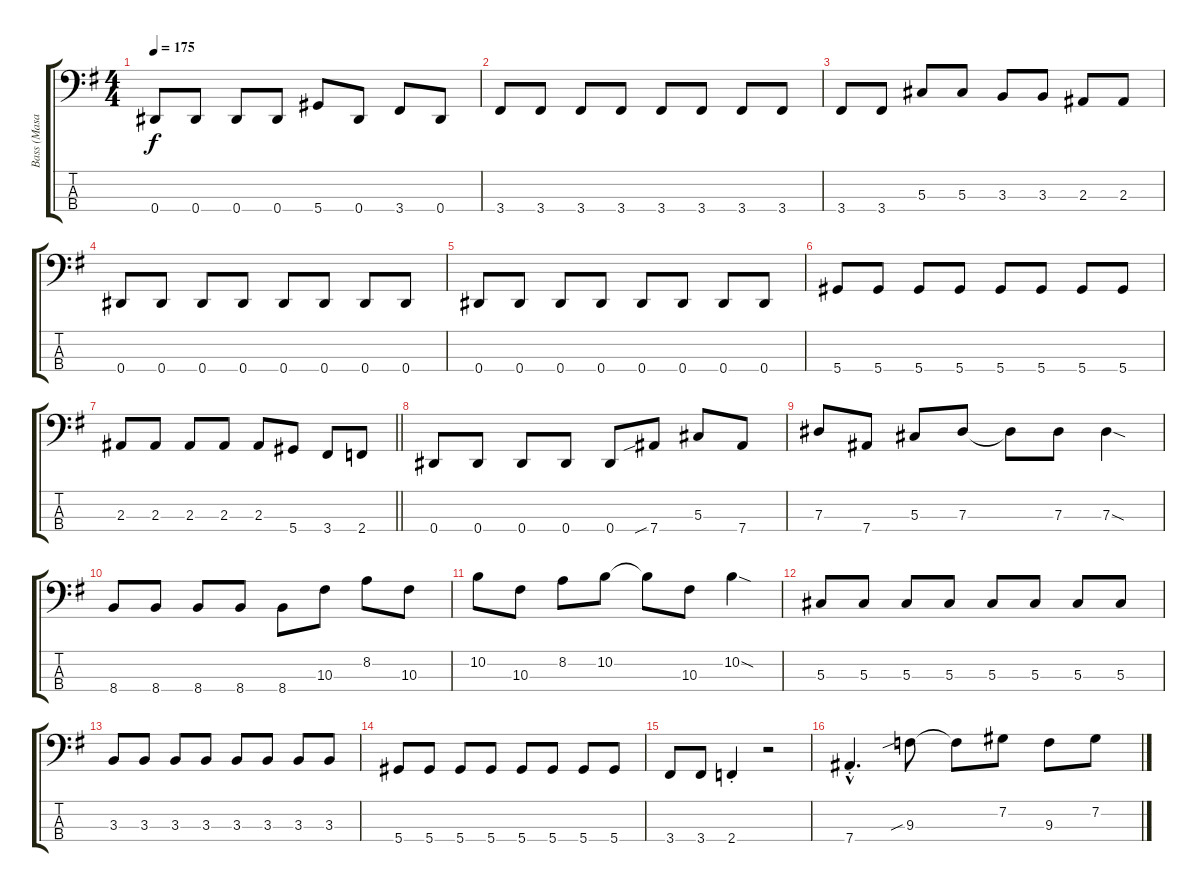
\track ("Bass (Masaki)" "Bass (Masa") {instrument electricbassfinger}
\staff {score tabs}
\tuning (Gb2 Db2 Ab1 Eb1) {hide}
\ts (4 4)
\tempo 175
\clef f4
\ks g
0.4.8{dy f} 0.4.8 0.4.8 0.4.8 5.4.8 0.4.8 3.4.8 0.4.8 |
3.4.8 3.4.8 3.4.8 3.4.8 3.4.8 3.4.8 3.4.8 3.4.8 |
3.4.8 3.4.8 5.3.8 5.3.8 3.3.8 3.3.8 2.3.8 2.3.8 |
0.4.8 0.4.8 0.4.8 0.4.8 0.4.8 0.4.8 0.4.8 0.4.8 |
0.4.8 0.4.8 0.4.8 0.4.8 0.4.8 0.4.8 0.4.8 0.4.8 |
5.4.8 5.4.8 5.4.8 5.4.8 5.4.8 5.4.8 5.4.8 5.4.8 |
\barLineRight lightlight
2.3.8 2.3.8 2.3.8 2.3.8 2.3.8 5.4.8 3.4.8 2.4.8 |
0.4.8 0.4.8 0.4.8 0.4.8 0.4.8 7.4{sib}.8 5.3.8 7.4.8 |
7.3.8 7.4.8 5.3.8 7.3.8 7.3{t}.8 7.3.8 7.3{sod}.4 |
8.4.8 8.4.8 8.4.8 8.4.8 8.4.8 10.3.8 8.2.8 10.3.8 |
10.2.8 10.3.8 8.2.8 10.2.8 10.2{t}.8 10.3.8 10.2{sod}.4 |
5.3.8 5.3.8 5.3.8 5.3.8 5.3.8 5.3.8 5.3.8 5.3.8 |
3.3.8 3.3.8 3.3.8 3.3.8 3.3.8 3.3.8 3.3.8 3.3.8 |
5.4.8 5.4.8 5.4.8 5.4.8 5.4.8 5.4.8 5.4.8 5.4.8 |
3.4.8 3.4.8 2.4{st}.4 r.2 |
7.4{hac st}.4{d} 9.3{sib}.8 9.3{t}.8 7.2.8 9.3.8 7.2.8
